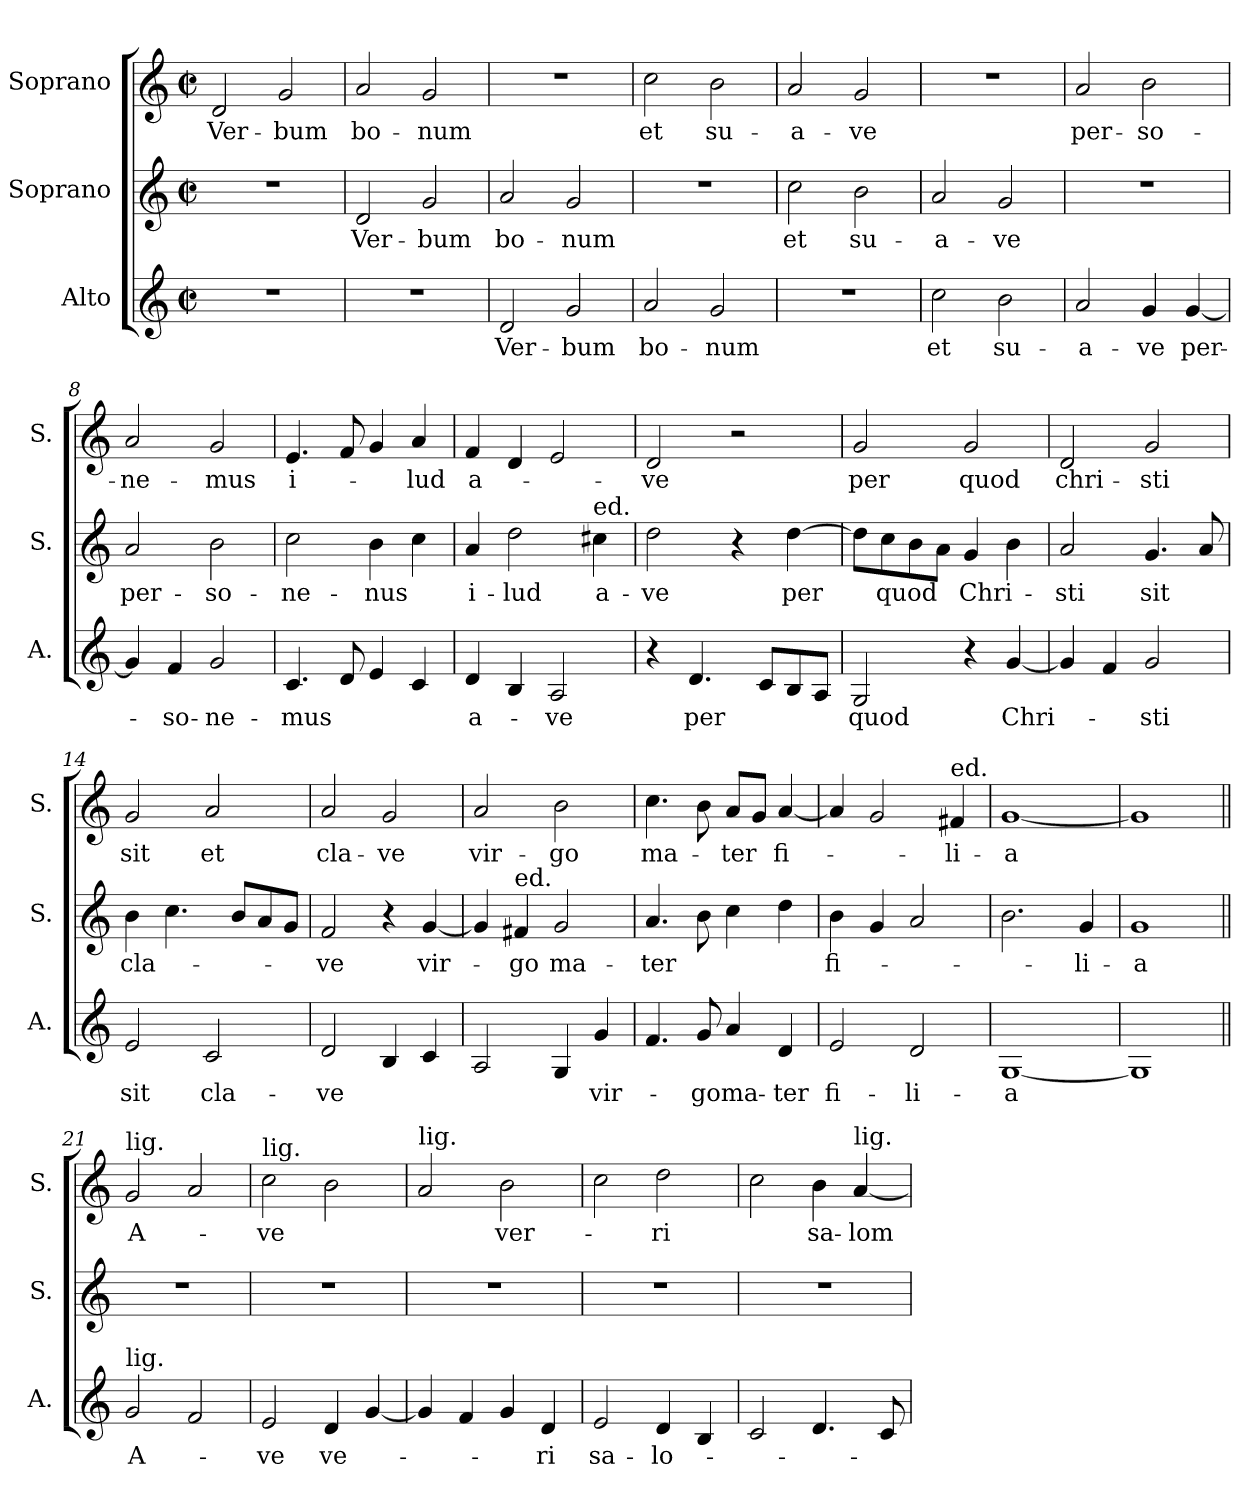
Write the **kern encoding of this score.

**kern	**text	**kern	**text	**kern	**text
*part3	*part3	*part2	*part2	*part1	*part1
*staff3	*staff3	*staff2	*staff2	*staff1	*staff1
*I"Alto	*	*I"Soprano	*	*I"Soprano	*
*I'A.	*	*I'S.	*	*I'S.	*
*clefG2	*	*clefG2	*	*clefG2	*
*k[]	*	*k[]	*	*k[]	*
*M2/2	*	*M2/2	*	*M2/2	*
*met(c|)	*	*met(c|)	*	*met(c|)	*
=1	=1	=1	=1	=1	=1
!	!	!	!	!	!LO:LY:b
1r	.	1r	.	2d/	Ver-
!	!	!	!	!	!LO:LY:b
.	.	.	.	2g/	-bum
=2	=2	=2	=2	=2	=2
!	!	!	!LO:LY:b	!	!LO:LY:b
1r	.	2d/	Ver-	2a/	bo-
!	!	!	!LO:LY:b	!	!LO:LY:b
.	.	2g/	-bum	2g/	-num
=3	=3	=3	=3	=3	=3
!	!LO:LY:b	!	!LO:LY:b	!	!
2d/	Ver-	2a/	bo-	1r	.
!	!LO:LY:b	!	!LO:LY:b	!	!
2g/	-bum	2g/	-num	.	.
=4	=4	=4	=4	=4	=4
!	!LO:LY:b	!	!	!	!LO:LY:b
2a/	bo-	1r	.	2cc\	et
!	!LO:LY:b	!	!	!	!LO:LY:b
2g/	-num	.	.	2b\	su-
=5	=5	=5	=5	=5	=5
!	!	!	!LO:LY:b	!	!LO:LY:b
1r	.	2cc\	et	2a/	-a-
!	!	!	!LO:LY:b	!	!LO:LY:b
.	.	2b\	su-	2g/	-ve
=6	=6	=6	=6	=6	=6
!	!LO:LY:b	!	!LO:LY:b	!	!
2cc\	et	2a/	-a-	1r	.
!	!LO:LY:b	!	!LO:LY:b	!	!
2b\	su-	2g/	-ve	.	.
=7	=7	=7	=7	=7	=7
!	!LO:LY:b	!	!	!	!LO:LY:b
2a/	-a-	1r	.	2a/	per-
!	!LO:LY:b	!	!	!	!LO:LY:b
4g/	-ve	.	.	2b\	-so-
!	!LO:LY:b	!	!	!	!
[4g/	per-	.	.	.	.
=8	=8	=8	=8	=8	=8
!	!	!	!LO:LY:b	!	!LO:LY:b
4g/]	.	2a/	per-	2a/	-ne-
!	!LO:LY:b	!	!	!	!
4f/	-so-	.	.	.	.
!	!LO:LY:b	!	!LO:LY:b	!	!LO:LY:b
2g/	-ne-	2b\	-so-	2g/	-mus
=9	=9	=9	=9	=9	=9
!	!LO:LY:b	!	!LO:LY:b	!	!LO:LY:b
4.c/	-mus	2cc\	-ne-	4.e/	i-
8d/	.	.	.	8f/	.
!	!	!	!LO:LY:b	!	!
4e/	.	4b\	-nus	4g/	.
!	!	!	!	!	!LO:LY:b
4c/	.	4cc\	.	4a/	-lud
=10	=10	=10	=10	=10	=10
!	!LO:LY:b	!	!LO:LY:b	!	!LO:LY:b
4d/	a-	4a/	i-	4f/	a-
!	!	!	!LO:LY:b	!	!
4B/	.	2dd\	lud	4d/	.
!	!LO:LY:b	!	!	!	!
2A/	-ve	.	.	2e/	.
!	!	!LO:TX:a:t=ed.	!	!	!
!	!	!	!LO:LY:b	!	!
.	.	4cc#X\	a-	.	.
=11	=11	=11	=11	=11	=11
!	!	!	!LO:LY:b	!	!LO:LY:b
4r	.	2dd\	-ve	2d/	-ve
!	!LO:LY:b	!	!	!	!
4.d/	-per	.	.	.	.
.	.	4r	.	2r	.
8c/L	.	.	.	.	.
!	!	!	!LO:LY:b	!	!
8B/	.	[4dd\	-per	.	.
8A/J	.	.	.	.	.
=12	=12	=12	=12	=12	=12
!	!LO:LY:b	!	!	!	!LO:LY:b
2G/	quod	8dd\L]	.	2g/	per
!	!	!	!LO:LY:b	!	!
.	.	8cc\	-quod	.	.
.	.	8b\	.	.	.
.	.	8a\J	.	.	.
!	!	!	!LO:LY:b	!	!LO:LY:b
4r	.	4g/	Chri-	2g/	quod
!	!LO:LY:b	!	!	!	!
[4g/	Chri-	4b\	.	.	.
=13	=13	=13	=13	=13	=13
!	!	!	!LO:LY:b	!	!LO:LY:b
4g/]	.	2a/	-sti	2d/	chri-
4f/	.	.	.	.	.
!	!LO:LY:b	!	!LO:LY:b	!	!LO:LY:b
2g/	-sti	4.g/	-sit	2g/	-sti
.	.	8a/	.	.	.
=14	=14	=14	=14	=14	=14
!	!LO:LY:b	!	!LO:LY:b	!	!LO:LY:b
2e/	sit	4b\	cla-	2g/	sit
.	.	4.cc\	.	.	.
!	!LO:LY:b	!	!	!	!LO:LY:b
2c/	cla-	.	.	2a/	et
.	.	8b/L	.	.	.
.	.	8a/	.	.	.
.	.	8g/J	.	.	.
=15	=15	=15	=15	=15	=15
!	!LO:LY:b	!	!LO:LY:b	!	!LO:LY:b
2d/	-ve	2f/	-ve	2a/	cla-
!	!	!	!	!	!LO:LY:b
4B/	.	4r	.	2g/	-ve
!	!	!	!LO:LY:b	!	!
4c/	.	[4g/	vir-	.	.
=16	=16	=16	=16	=16	=16
!	!	!	!	!	!LO:LY:b
2A/	.	4g/]	.	2a/	vir-
!	!	!LO:TX:a:t=ed.	!	!	!
!	!	!	!LO:LY:b	!	!
.	.	4f#X/	-go	.	.
!	!	!	!LO:LY:b	!	!LO:LY:b
4G/	.	2g/	ma-	2b\	-go
!	!LO:LY:b	!	!	!	!
4g/	vir-	.	.	.	.
=17	=17	=17	=17	=17	=17
!	!	!	!LO:LY:b	!	!LO:LY:b
4.f/	.	4.a/	-ter	4.cc\	ma-
!	!LO:LY:b	!	!	!	!
8g/	go	8b\	.	8b\	.
!	!LO:LY:b	!	!	!	!LO:LY:b
4a/	ma-	4cc\	.	8a/L	-ter
.	.	.	.	8g/J	.
!	!LO:LY:b	!	!	!	!LO:LY:b
4d/	-ter	4dd\	.	[4a/	fi-
=18	=18	=18	=18	=18	=18
!	!LO:LY:b	!	!LO:LY:b	!	!
2e/	fi-	4b\	fi-	4a/]	.
.	.	4g/	.	2g/	.
!	!LO:LY:b	!	!	!	!
2d/	-li-	2a/	.	.	.
!	!	!	!	!LO:TX:a:t=ed.	!
!	!	!	!	!	!LO:LY:b
.	.	.	.	4f#X/	-li-
=19	=19	=19	=19	=19	=19
!	!LO:LY:b	!	!	!	!LO:LY:b
[1G	-a	2.b\	.	[1g	-a
!	!	!	!LO:LY:b	!	!
.	.	4g/	-li-	.	.
=20	=20	=20	=20	=20	=20
!	!	!	!LO:LY:b	!	!
1G]	.	1g	-a	1g]	.
=21||	=21||	=21||	=21||	=21||	=21||
!	!	!	!	!LO:TX:a:t=lig.	!
!LO:TX:a:t=lig.	!	!	!	!	!
!	!LO:LY:b	!	!	!	!LO:LY:b
2g/	A-	1r	.	2g/	A-
2f/	.	.	.	2a/	.
=22	=22	=22	=22	=22	=22
!	!	!	!	!LO:TX:a:t=lig.	!
!	!LO:LY:b	!	!	!	!LO:LY:b
2e/	-ve	1r	.	2cc\	-ve
!	!LO:LY:b	!	!	!	!
4d/	ve-	.	.	2b\	.
[4g/	.	.	.	.	.
=23	=23	=23	=23	=23	=23
!	!	!	!	!LO:TX:a:t=lig.	!
4g/]	.	1r	.	2a/	.
4f/	.	.	.	.	.
!	!	!	!	!	!LO:LY:b
4g/	.	.	.	2b\	ver-
!	!LO:LY:b	!	!	!	!
4d/	-ri	.	.	.	.
=24	=24	=24	=24	=24	=24
!	!LO:LY:b	!	!	!	!
2e/	sa-	1r	.	2cc\	.
!	!LO:LY:b	!	!	!	!LO:LY:b
4d/	-lo-	.	.	2dd\	-ri
4B/	.	.	.	.	.
=25	=25	=25	=25	=25	=25
2c/	.	1r	.	2cc\	.
!	!	!	!	!	!LO:LY:b
4.d/	.	.	.	4b\	sa-
!	!	!	!	!LO:TX:a:t=lig.	!
!	!	!	!	!	!LO:LY:b
.	.	.	.	[4a/	-lom-
8c/	.	.	.	.	.
=	=	=	=	=	=
*-	*-	*-	*-	*-	*-
